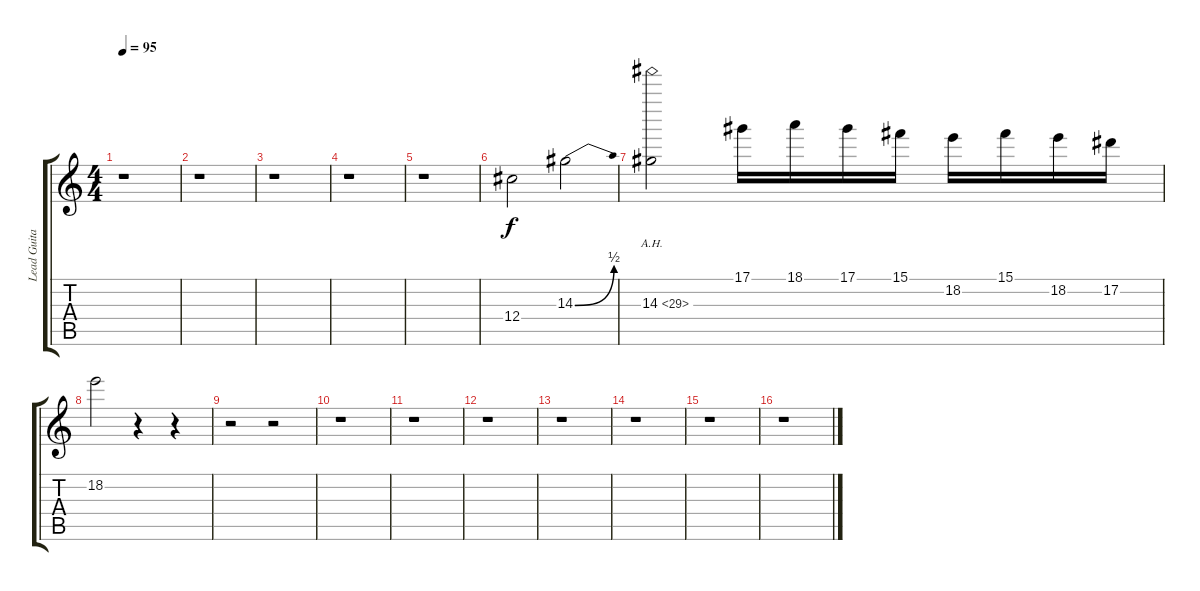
\track ("Lead Guitar" "Lead Guita") {instrument distortionguitar}
\staff {score tabs}
\tuning (Eb4 Bb3 Gb3 Db3 Ab2 Eb2) {hide}
\ts (4 4)
\tempo 95
\clef g2
\ks c
r.1{dy f instrument distortionguitar} |
r.1 |
r.1 |
r.1 |
r.1 |
12.4.2 14.3{be (bend 0 0 60 2)}.2 |
14.3{ah 15}.2 17.1.16 18.1.16 17.1.16 15.1.16 18.2.16 15.1.16 18.2.16 17.2.16 |
18.2.2 r.4 r.4 |
r.2 r.2 |
r.1 |
r.1 |
r.1 |
r.1 |
r.1 |
r.1 |
r.1
